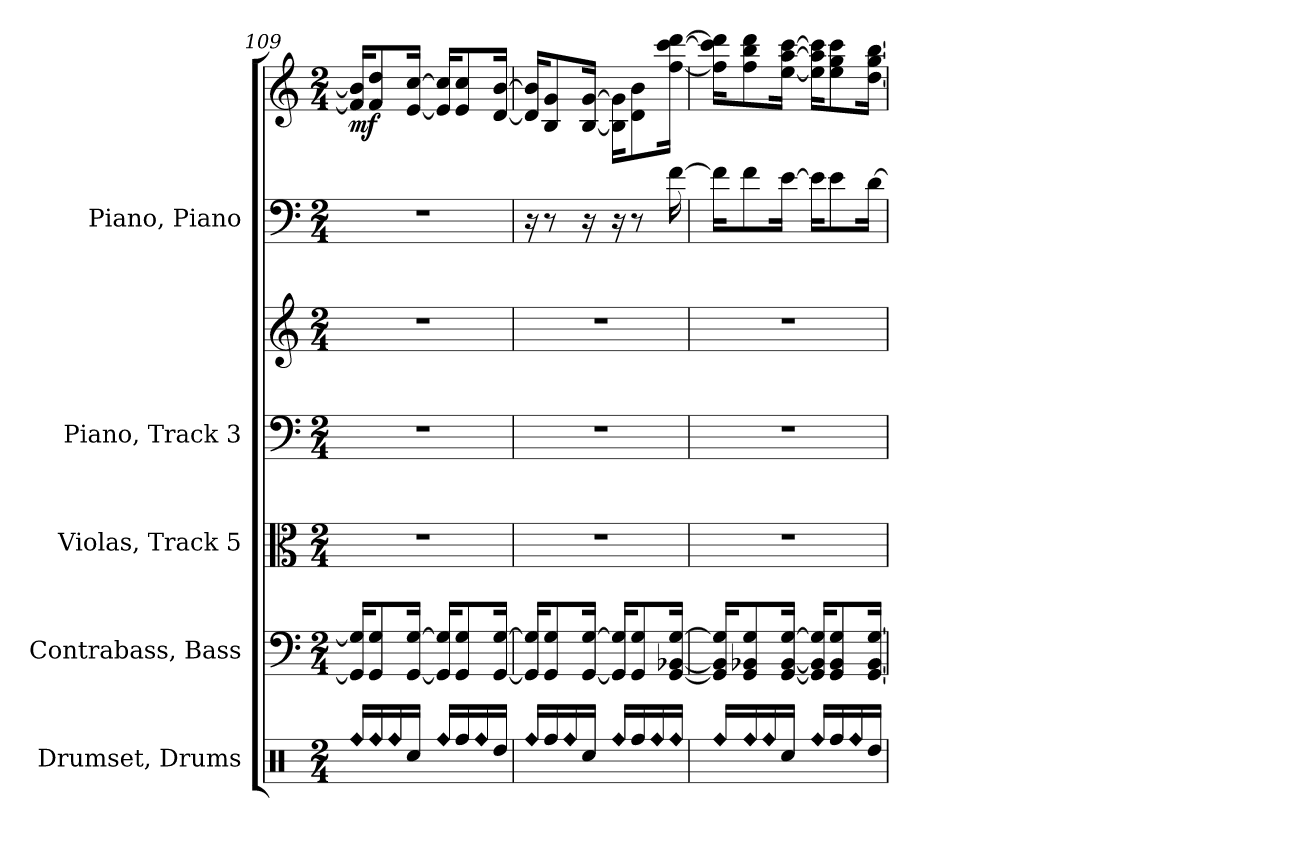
**kern	**kern	**kern	**kern	**kern	**kern	**kern	**dynam
*part5	*part4	*part3	*part2	*part2	*part1	*part1	*part1
*staff7	*staff6	*staff5	*staff4	*staff3	*staff2	*staff1	*staff1/2
*I"Drumset, Drums	*I"Contrabass, Bass	*I"Violas, Track  5	*I"Piano, Track  3	*	*I"Piano, Piano	*	*
*I'D. Set	*I'Cb.	*I'Vlas.	*I'Pno.	*	*I'Pno.	*	*
!!LO:LB:g=z
*clefX	*clefF4	*clefC3	*clefF4	*clefG2	*clefF4	*clefG2	*
*	*ITrd7c12	*	*	*	*	*	*
*k[]	*k[]	*k[]	*k[]	*k[]	*k[]	*k[]	*
*M2/4	*M2/4	*M2/4	*M2/4	*M2/4	*M2/4	*M2/4	*
=109	=109	=109	=109	=109	=109	=109	=109
!LO:N:head=diamond	!	!	!	!	!	!	!LO:DY:b
16Rff/LL	16GGG/] 16GG/]KL	2r	2r	2r	2r	16f/] 16b/]KL	mf
!LO:N:head=diamond	!	!	!	!	!	!	!
16Rff/	8GGG/ 8GG/	.	.	.	.	8f/ 8dd/	.
!LO:N:head=diamond	!	!	!	!	!	!	!
16Rff/	.	.	.	.	.	.	.
16Rcc/JJ	[16GGG/ [16GG/Jk	.	.	.	.	[16e/ [16cc/Jk	.
!LO:N:head=diamond	!	!	!	!	!	!	!
16Rff/LL	16GGG/] 16GG/]KL	.	.	.	.	16e/] 16cc/]KL	.
16Rff/	8GGG/ 8GG/	.	.	.	.	8e/ 8cc/	.
!LO:N:head=diamond	!	!	!	!	!	!	!
16Rff/	.	.	.	.	.	.	.
16Rdd/JJ	[16GGG/ [16GG/Jk	.	.	.	.	[16d/ [16b/Jk	.
=110	=110	=110	=110	=110	=110	=110	=110
!LO:N:head=diamond	!	!	!	!	!	!	!
16Rff/LL	16GGG/] 16GG/]KL	2r	2r	2r	16r	16d/] 16b/]KL	.
16Rff/	8GGG/ 8GG/	.	.	.	8r	8B/ 8g/	.
!LO:N:head=diamond	!	!	!	!	!	!	!
16Rff/	.	.	.	.	.	.	.
16Rcc/JJ	[16GGG/ [16GG/Jk	.	.	.	16r	[16B/ [16g/Jk	.
!LO:N:head=diamond	!	!	!	!	!	!	!
16Rff/LL	16GGG/] 16GG/]KL	.	.	.	16r	16B\] 16g\]KL	.
16Rff/	8GGG/ 8GG/	.	.	.	8r	8d\ 8b\	.
!LO:N:head=diamond	!	!	!	!	!	!	!
16Rff/	.	.	.	.	.	.	.
!LO:N:head=diamond	!	!	!	!	!	!	!
16Rff/JJ	[16GGG/ [16BBB-X/ [16GG/Jk	.	.	.	[16f\	[16ff\ [16ccc\ [16ddd\Jk	.
=111	=111	=111	=111	=111	=111	=111	=111
!LO:N:head=diamond	!	!	!	!	!	!	!
16Rff/LL	16GGG/] 16BBB-/] 16GG/]KL	2r	2r	2r	16f\KL]	16ff\] 16ccc\] 16ddd\]KL	.
!LO:N:head=diamond	!	!	!	!	!	!	!
16Rff/	8GGG/ 8BBB-X/ 8GG/	.	.	.	8f\	8ff\ 8bb\ 8ddd\	.
!LO:N:head=diamond	!	!	!	!	!	!	!
16Rff/	.	.	.	.	.	.	.
16Rcc/JJ	[16GGG/ [16BBB-/ [16GG/Jk	.	.	.	[16e\Jk	[16ee\ [16aa\ [16ccc\Jk	.
!LO:N:head=diamond	!	!	!	!	!	!	!
16Rff/LL	16GGG/] 16BBB-/] 16GG/]KL	.	.	.	16e\KL]	16ee\] 16aa\] 16ccc\]KL	.
16Rff/	8GGG/ 8BBB-/ 8GG/	.	.	.	8e\	8ee\ 8gg\ 8ccc\	.
!LO:N:head=diamond	!	!	!	!	!	!	!
16Rff/	.	.	.	.	.	.	.
16Rdd/JJ	[16GGG/ [16BBB-/ [16GG/Jk	.	.	.	[16d\Jk	[16dd\ [16gg\ [16bb\Jk	.
=	=	=	=	=	=	=	=
*-	*-	*-	*-	*-	*-	*-	*-
